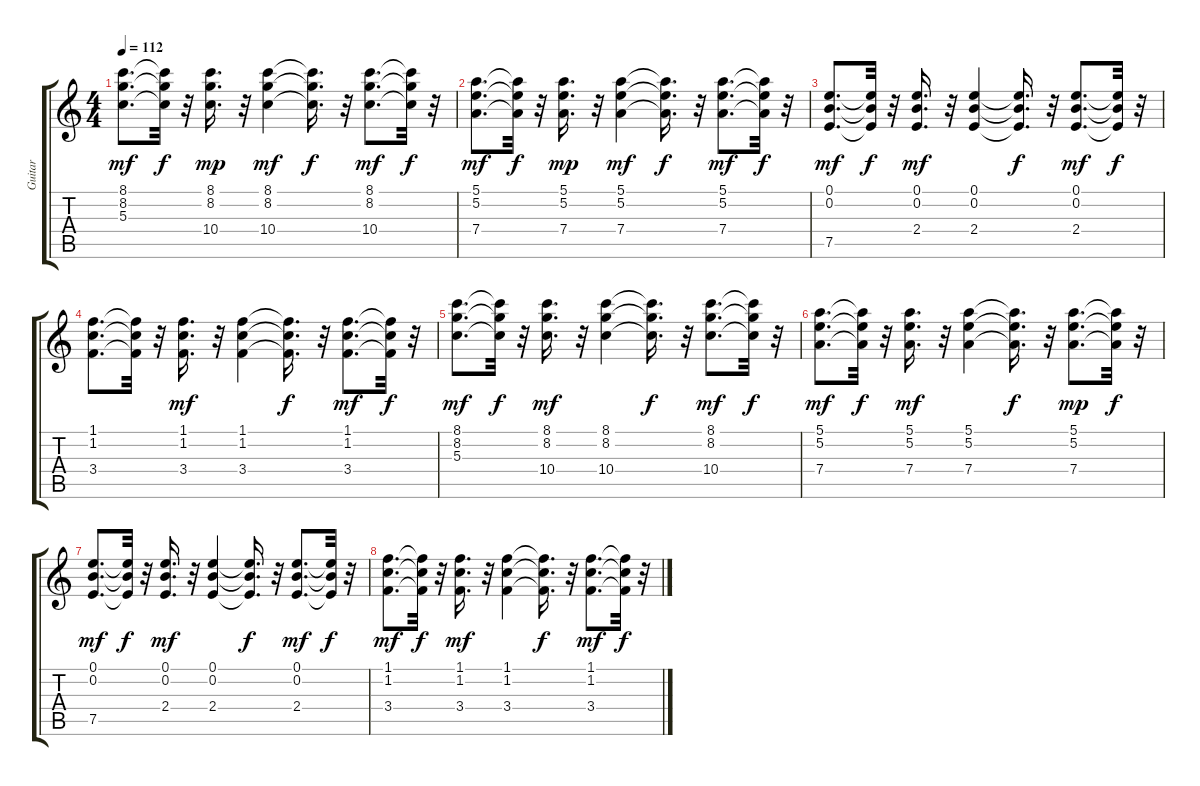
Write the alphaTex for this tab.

\track ("Guitar" "Guitar") {instrument acousticguitarsteel}
\staff {score tabs}
\tuning (E4 B3 G3 D3 A2 E2) {hide}
\ts (4 4)
\tempo 112
\clef g2
\ks c
(8.1 8.2 5.3).8{d dy mf} (8.1{t} 8.2{t} 5.3{t}).32{dy f} r.32 (8.1 8.2 10.4).16{d dy mp} r.32 (8.1 8.2 10.4).4{dy mf} (8.1{t} 8.2{t} 10.4{t}).16{d dy f} r.32 (8.1 8.2 10.4).8{d dy mf} (8.1{t} 8.2{t} 10.4{t}).32{dy f} r.32 |
(5.1 5.2 7.4).8{d dy mf} (5.1{t} 5.2{t} 7.4{t}).32{dy f} r.32 (5.1 5.2 7.4).16{d dy mp} r.32 (5.1 5.2 7.4).4{dy mf} (5.1{t} 5.2{t} 7.4{t}).16{d dy f} r.32 (5.1 5.2 7.4).8{d dy mf} (5.1{t} 5.2{t} 7.4{t}).32{dy f} r.32 |
(0.1 0.2 7.5).8{d dy mf} (0.1{t} 0.2{t} 7.5{t}).32{dy f} r.32 (0.1 0.2 2.4).16{d dy mf} r.32 (0.1 0.2 2.4).4 (0.1{t} 0.2{t} 2.4{t}).16{d dy f} r.32 (0.1 0.2 2.4).8{d dy mf} (0.1{t} 0.2{t} 2.4{t}).32{dy f} r.32 |
(1.1 1.2 3.4).8{d} (1.1{t} 1.2{t} 3.4{t}).32 r.32 (1.1 1.2 3.4).16{d dy mf volume 12} r.32 (1.1 1.2 3.4).4{volume 12} (1.1{t} 1.2{t} 3.4{t}).16{d dy f} r.32 (1.1 1.2 3.4).8{d dy mf volume 11} (1.1{t} 1.2{t} 3.4{t}).32{dy f} r.32 |
(8.1 8.2 5.3).8{d dy mf volume 10} (8.1{t} 8.2{t} 5.3{t}).32{dy f} r.32 (8.1 8.2 10.4).16{d dy mf volume 10} r.32 (8.1 8.2 10.4).4{volume 9} (8.1{t} 8.2{t} 10.4{t}).16{d dy f} r.32 (8.1 8.2 10.4).8{d dy mf volume 8} (8.1{t} 8.2{t} 10.4{t}).32{dy f} r.32 |
(5.1 5.2 7.4).8{d dy mf volume 8} (5.1{t} 5.2{t} 7.4{t}).32{dy f} r.32 (5.1 5.2 7.4).16{d dy mf volume 7} r.32 (5.1 5.2 7.4).4{volume 7} (5.1{t} 5.2{t} 7.4{t}).16{d dy f} r.32 (5.1 5.2 7.4).8{d dy mp volume 6} (5.1{t} 5.2{t} 7.4{t}).32{dy f} r.32 |
(0.1 0.2 7.5).8{d dy mf volume 5} (0.1{t} 0.2{t} 7.5{t}).32{dy f} r.32 (0.1 0.2 2.4).16{d dy mf volume 4} r.32 (0.1 0.2 2.4).4{volume 4} (0.1{t} 0.2{t} 2.4{t}).16{d dy f} r.32 (0.1 0.2 2.4).8{d dy mf volume 3} (0.1{t} 0.2{t} 2.4{t}).32{dy f} r.32 |
(1.1 1.2 3.4).8{d dy mf volume 3} (1.1{t} 1.2{t} 3.4{t}).32{dy f} r.32 (1.1 1.2 3.4).16{d dy mf volume 2} r.32 (1.1 1.2 3.4).4{volume 2} (1.1{t} 1.2{t} 3.4{t}).16{d dy f} r.32 (1.1 1.2 3.4).8{d dy mf volume 1} (1.1{t} 1.2{t} 3.4{t}).32{dy f} r.32
